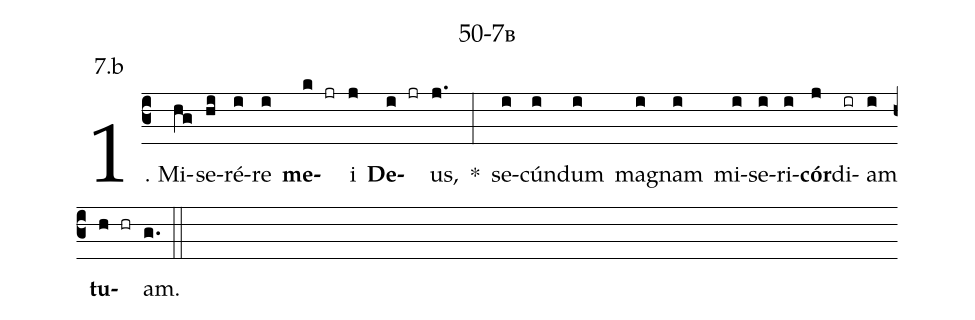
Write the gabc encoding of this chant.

name: 50-7b;
annotation: 7.b;
%%
(c3)1. Mi(hg)se(hi)ré(i)re(i) <b>me</b>(k jr)i(j) <b>De</b>(i jr)us,(j.) *(:) se(i)cún(i)dum(i) ma(i)gnam(i) mi(i)se(i)ri(i)<b>cór</b>(j)di(ir)am(i) <b>tu</b>(h hr)am.(g.) (::)
